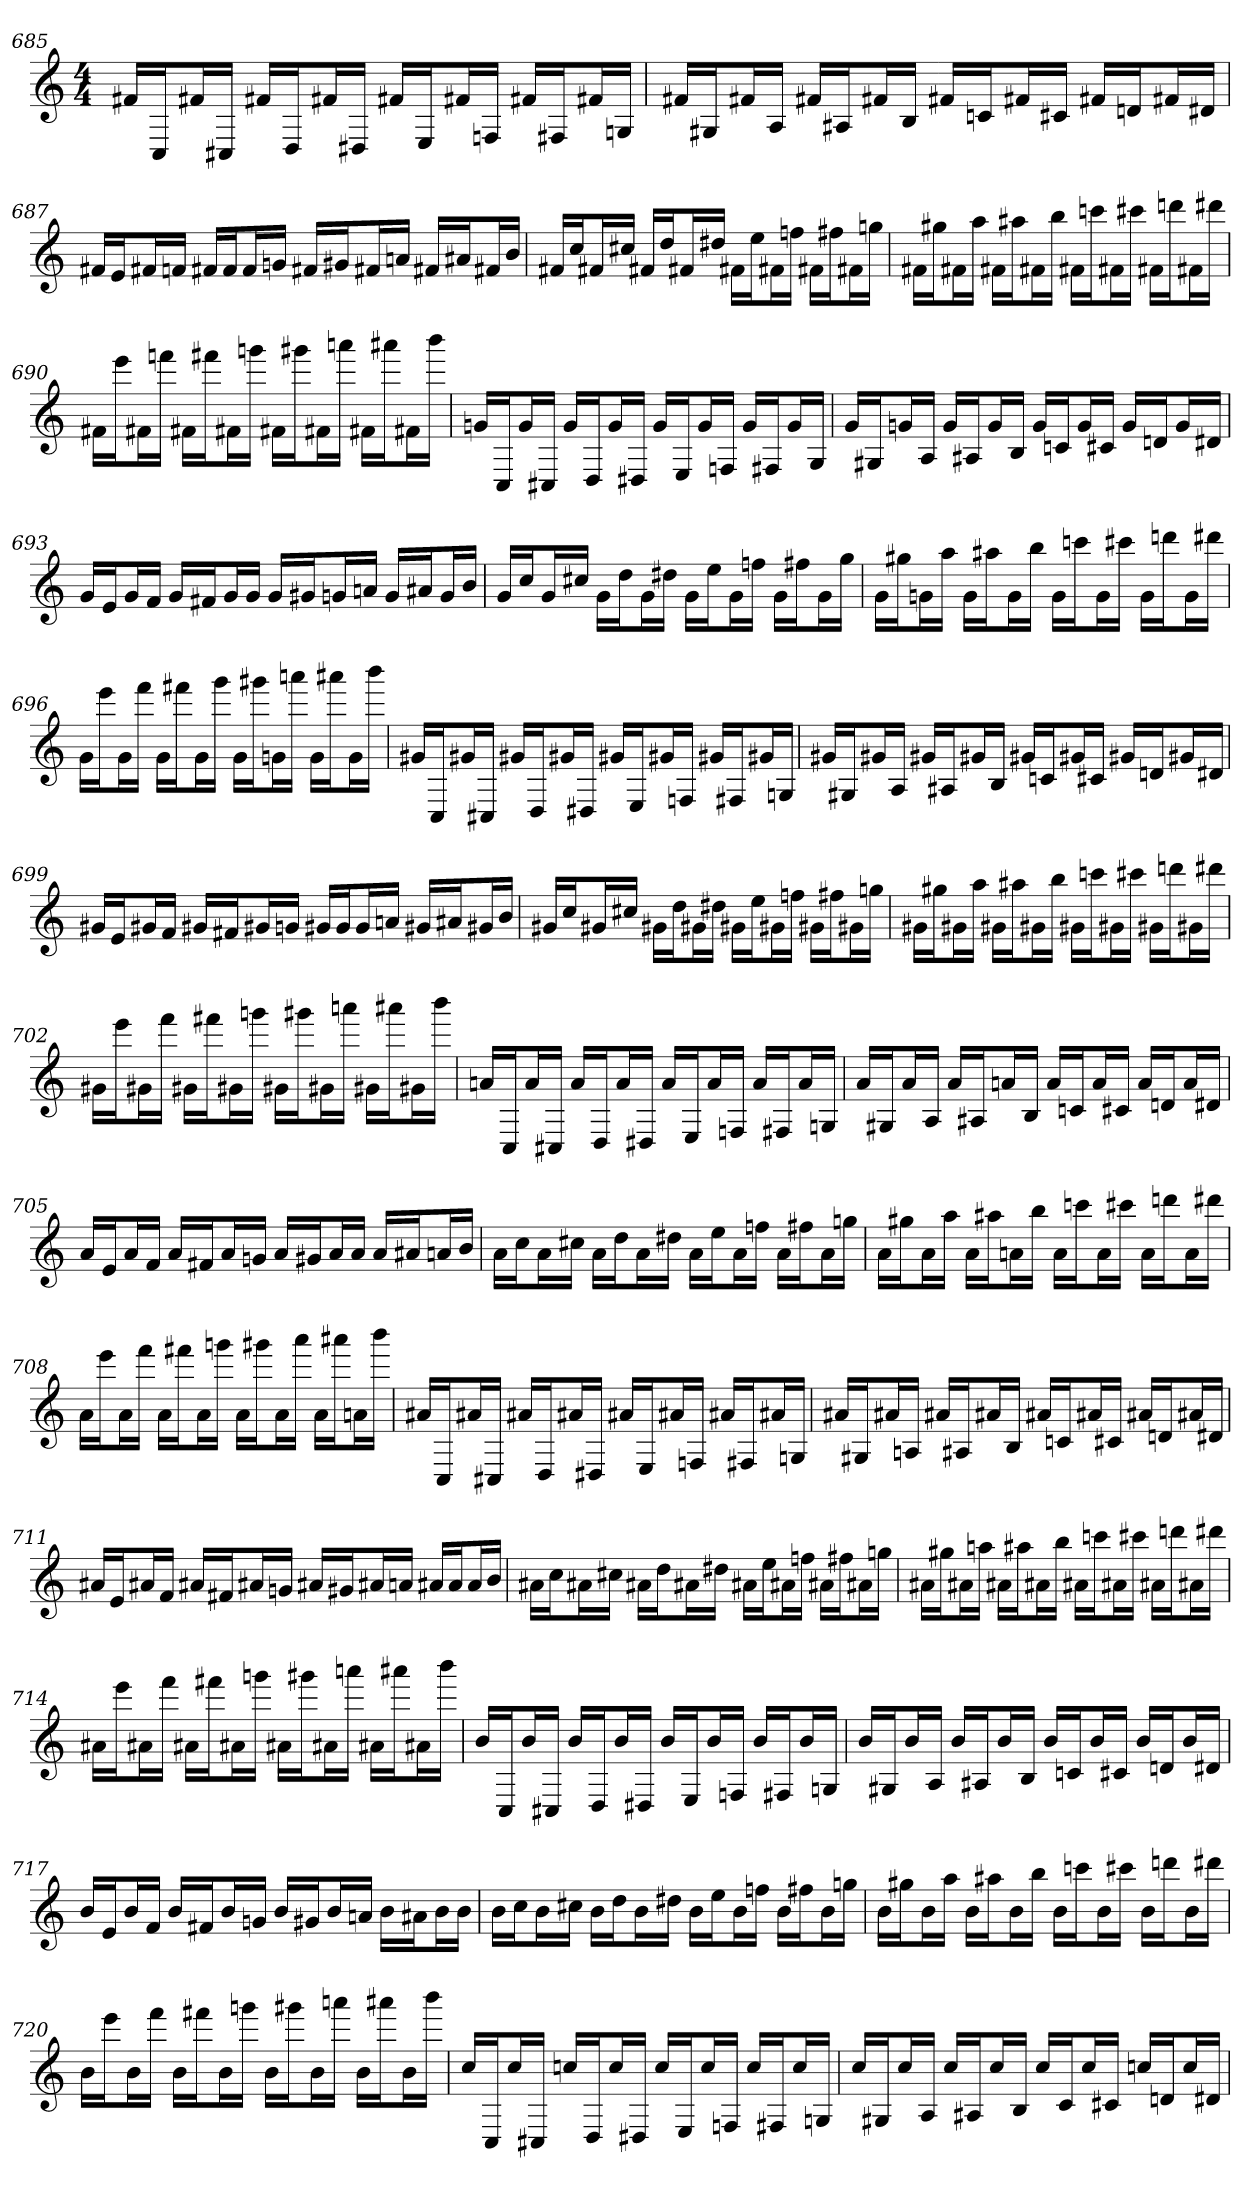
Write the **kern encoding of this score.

**kern
*part1
*staff1
*clefG2
*M4/4
=685
16f#X/LL
16C/J
16f#X/L
16C#X/JJ
16f#X/LL
16D/J
16f#X/L
16D#X/JJ
16f#X/LL
16E/J
16f#X/L
16Fn/JJ
16f#X/LL
16F#X/J
16f#X/L
16Gn/JJ
=686
16f#X/LL
16G#X/J
16f#X/L
16A/JJ
16f#X/LL
16A#X/J
16f#X/L
16B/JJ
16f#X/LL
16cn/J
16f#X/L
16c#X/JJ
16f#X/LL
16dn/J
16f#X/L
16d#X/JJ
=687
16f#X/LL
16e/J
16f#X/L
16fn/JJ
16f#X/LL
16f#/J
16f#/L
16gn/JJ
16f#X/LL
16g#X/J
16f#X/L
16an/JJ
16f#X/LL
16a#X/J
16f#X/L
16b/JJ
=688
16f#X/LL
16cc/J
16f#X/L
16cc#X/JJ
16f#X/LL
16dd/J
16f#X/L
16dd#X/JJ
16f#X\LL
16ee\J
16f#X\L
16ffn\JJ
16f#X\LL
16ff#X\J
16f#X\L
16ggn\JJ
=689
16f#X\LL
16gg#X\J
16f#X\L
16aa\JJ
16f#X\LL
16aa#X\J
16f#X\L
16bb\JJ
16f#X\LL
16cccn\J
16f#X\L
16ccc#X\JJ
16f#X\LL
16dddn\J
16f#X\L
16ddd#X\JJ
=690
16f#X\LL
16eee\J
16f#X\L
16fffn\JJ
16f#X\LL
16fff#X\J
16f#X\L
16gggn\JJ
16f#X\LL
16ggg#X\J
16f#X\L
16aaan\JJ
16f#X\LL
16aaa#X\J
16f#X\L
16bbb\JJ
=691
16gn/LL
16C/J
16g/L
16C#X/JJ
16g/LL
16D/J
16g/L
16D#X/JJ
16g/LL
16E/J
16g/L
16Fn/JJ
16g/LL
16F#X/J
16g/L
16G/JJ
=692
16g/LL
16G#X/J
16gn/L
16A/JJ
16g/LL
16A#X/J
16g/L
16B/JJ
16g/LL
16cn/J
16g/L
16c#X/JJ
16g/LL
16dn/J
16g/L
16d#X/JJ
=693
16g/LL
16e/J
16g/L
16f/JJ
16g/LL
16f#X/J
16g/L
16g/JJ
16g/LL
16g#X/J
16gn/L
16an/JJ
16g/LL
16a#X/J
16g/L
16b/JJ
=694
16g/LL
16cc/J
16g/L
16cc#X/JJ
16g\LL
16dd\J
16g\L
16dd#X\JJ
16g\LL
16ee\J
16g\L
16ffn\JJ
16g\LL
16ff#X\J
16g\L
16gg\JJ
=695
16g\LL
16gg#X\J
16gn\L
16aa\JJ
16g\LL
16aa#X\J
16g\L
16bb\JJ
16g\LL
16cccn\J
16g\L
16ccc#X\JJ
16g\LL
16dddn\J
16g\L
16ddd#X\JJ
=696
16g\LL
16eee\J
16g\L
16fff\JJ
16g\LL
16fff#X\J
16g\L
16ggg\JJ
16g\LL
16ggg#X\J
16gn\L
16aaan\JJ
16g\LL
16aaa#X\J
16g\L
16bbb\JJ
=697
16g#X/LL
16C/J
16g#X/L
16C#X/JJ
16g#X/LL
16D/J
16g#X/L
16D#X/JJ
16g#X/LL
16E/J
16g#X/L
16Fn/JJ
16g#X/LL
16F#X/J
16g#X/L
16Gn/JJ
=698
16g#X/LL
16G#X/J
16g#X/L
16A/JJ
16g#X/LL
16A#X/J
16g#X/L
16B/JJ
16g#X/LL
16cn/J
16g#X/L
16c#X/JJ
16g#X/LL
16dn/J
16g#X/L
16d#X/JJ
=699
16g#X/LL
16e/J
16g#X/L
16f/JJ
16g#X/LL
16f#X/J
16g#X/L
16gn/JJ
16g#X/LL
16g#/J
16g#/L
16an/JJ
16g#X/LL
16a#X/J
16g#X/L
16b/JJ
=700
16g#X/LL
16cc/J
16g#X/L
16cc#X/JJ
16g#X\LL
16dd\J
16g#X\L
16dd#X\JJ
16g#X\LL
16ee\J
16g#X\L
16ffn\JJ
16g#X\LL
16ff#X\J
16g#X\L
16ggn\JJ
=701
16g#X\LL
16gg#X\J
16g#X\L
16aa\JJ
16g#X\LL
16aa#X\J
16g#X\L
16bb\JJ
16g#X\LL
16cccn\J
16g#X\L
16ccc#X\JJ
16g#X\LL
16dddn\J
16g#X\L
16ddd#X\JJ
=702
16g#X\LL
16eee\J
16g#X\L
16fff\JJ
16g#X\LL
16fff#X\J
16g#X\L
16gggn\JJ
16g#X\LL
16ggg#X\J
16g#X\L
16aaan\JJ
16g#X\LL
16aaa#X\J
16g#X\L
16bbb\JJ
=703
16an/LL
16C/J
16a/L
16C#X/JJ
16a/LL
16D/J
16a/L
16D#X/JJ
16a/LL
16E/J
16a/L
16Fn/JJ
16a/LL
16F#X/J
16a/L
16Gn/JJ
=704
16a/LL
16G#X/J
16a/L
16A/JJ
16a/LL
16A#X/J
16an/L
16B/JJ
16a/LL
16cn/J
16a/L
16c#X/JJ
16a/LL
16dn/J
16a/L
16d#X/JJ
=705
16a/LL
16e/J
16a/L
16f/JJ
16a/LL
16f#X/J
16a/L
16gn/JJ
16a/LL
16g#X/J
16a/L
16a/JJ
16a/LL
16a#X/J
16an/L
16b/JJ
=706
16a\LL
16cc\J
16a\L
16cc#X\JJ
16a\LL
16dd\J
16a\L
16dd#X\JJ
16a\LL
16ee\J
16a\L
16ffn\JJ
16a\LL
16ff#X\J
16a\L
16ggn\JJ
=707
16a\LL
16gg#X\J
16a\L
16aa\JJ
16a\LL
16aa#X\J
16an\L
16bb\JJ
16a\LL
16cccn\J
16a\L
16ccc#X\JJ
16a\LL
16dddn\J
16a\L
16ddd#X\JJ
=708
16a\LL
16eee\J
16a\L
16fff\JJ
16a\LL
16fff#X\J
16a\L
16gggn\JJ
16a\LL
16ggg#X\J
16a\L
16aaa\JJ
16a\LL
16aaa#X\J
16an\L
16bbb\JJ
=709
16a#X/LL
16C/J
16a#X/L
16C#X/JJ
16a#X/LL
16D/J
16a#X/L
16D#X/JJ
16a#X/LL
16E/J
16a#X/L
16Fn/JJ
16a#X/LL
16F#X/J
16a#X/L
16Gn/JJ
=710
16a#X/LL
16G#X/J
16a#X/L
16An/JJ
16a#X/LL
16A#X/J
16a#X/L
16B/JJ
16a#X/LL
16cn/J
16a#X/L
16c#X/JJ
16a#X/LL
16dn/J
16a#X/L
16d#X/JJ
=711
16a#X/LL
16e/J
16a#X/L
16f/JJ
16a#X/LL
16f#X/J
16a#X/L
16gn/JJ
16a#X/LL
16g#X/J
16a#X/L
16an/JJ
16a#X/LL
16a#/J
16a#/L
16b/JJ
=712
16a#X\LL
16cc\J
16a#X\L
16cc#X\JJ
16a#X\LL
16dd\J
16a#X\L
16dd#X\JJ
16a#X\LL
16ee\J
16a#X\L
16ffn\JJ
16a#X\LL
16ff#X\J
16a#X\L
16ggn\JJ
=713
16a#X\LL
16gg#X\J
16a#X\L
16aan\JJ
16a#X\LL
16aa#X\J
16a#X\L
16bb\JJ
16a#X\LL
16cccn\J
16a#X\L
16ccc#X\JJ
16a#X\LL
16dddn\J
16a#X\L
16ddd#X\JJ
=714
16a#X\LL
16eee\J
16a#X\L
16fff\JJ
16a#X\LL
16fff#X\J
16a#X\L
16gggn\JJ
16a#X\LL
16ggg#X\J
16a#X\L
16aaan\JJ
16a#X\LL
16aaa#X\J
16a#X\L
16bbb\JJ
=715
16b/LL
16C/J
16b/L
16C#X/JJ
16b/LL
16D/J
16b/L
16D#X/JJ
16b/LL
16E/J
16b/L
16Fn/JJ
16b/LL
16F#X/J
16b/L
16Gn/JJ
=716
16b/LL
16G#X/J
16b/L
16A/JJ
16b/LL
16A#X/J
16b/L
16B/JJ
16b/LL
16cn/J
16b/L
16c#X/JJ
16b/LL
16dn/J
16b/L
16d#X/JJ
=717
16b/LL
16e/J
16b/L
16f/JJ
16b/LL
16f#X/J
16b/L
16gn/JJ
16b/LL
16g#X/J
16b/L
16an/JJ
16b\LL
16a#X\J
16b\L
16b\JJ
=718
16b\LL
16cc\J
16b\L
16cc#X\JJ
16b\LL
16dd\J
16b\L
16dd#X\JJ
16b\LL
16ee\J
16b\L
16ffn\JJ
16b\LL
16ff#X\J
16b\L
16ggn\JJ
=719
16b\LL
16gg#X\J
16b\L
16aa\JJ
16b\LL
16aa#X\J
16b\L
16bb\JJ
16b\LL
16cccn\J
16b\L
16ccc#X\JJ
16b\LL
16dddn\J
16b\L
16ddd#X\JJ
=720
16b\LL
16eee\J
16b\L
16fff\JJ
16b\LL
16fff#X\J
16b\L
16gggn\JJ
16b\LL
16ggg#X\J
16b\L
16aaan\JJ
16b\LL
16aaa#X\J
16b\L
16bbb\JJ
=721
16cc/LL
16C/J
16cc/L
16C#X/JJ
16ccn/LL
16D/J
16cc/L
16D#X/JJ
16cc/LL
16E/J
16cc/L
16Fn/JJ
16cc/LL
16F#X/J
16cc/L
16Gn/JJ
=722
16cc/LL
16G#X/J
16cc/L
16A/JJ
16cc/LL
16A#X/J
16cc/L
16B/JJ
16cc/LL
16c/J
16cc/L
16c#X/JJ
16ccn/LL
16dn/J
16cc/L
16d#X/JJ
=
*-
